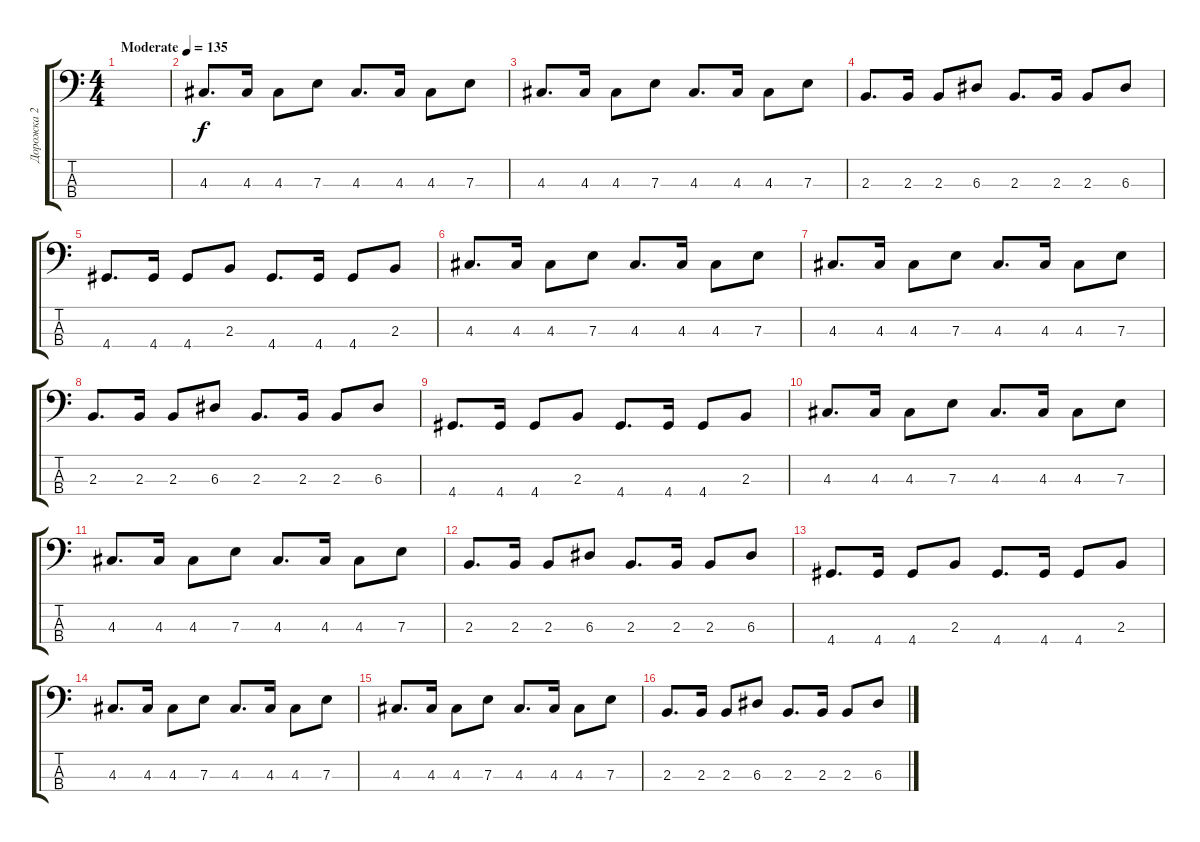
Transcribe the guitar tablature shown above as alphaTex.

\track ("Дорожка 2" "Дорожка 2") {instrument synthbass1}
\staff {score tabs}
\tuning (G2 D2 A1 E1) {hide}
\ts (4 4)
\tempo (135 "Moderate")
\clef f4
\ks c
|
4.3.8{d} 4.3.16 4.3.8 7.3.8 4.3.8{d} 4.3.16 4.3.8 7.3.8 |
4.3.8{d} 4.3.16 4.3.8 7.3.8 4.3.8{d} 4.3.16 4.3.8 7.3.8 |
2.3.8{d} 2.3.16 2.3.8 6.3.8 2.3.8{d} 2.3.16 2.3.8 6.3.8 |
4.4.8{d} 4.4.16 4.4.8 2.3.8 4.4.8{d} 4.4.16 4.4.8 2.3.8 |
4.3.8{d} 4.3.16 4.3.8 7.3.8 4.3.8{d} 4.3.16 4.3.8 7.3.8 |
4.3.8{d} 4.3.16 4.3.8 7.3.8 4.3.8{d} 4.3.16 4.3.8 7.3.8 |
2.3.8{d} 2.3.16 2.3.8 6.3.8 2.3.8{d} 2.3.16 2.3.8 6.3.8 |
4.4.8{d} 4.4.16 4.4.8 2.3.8 4.4.8{d} 4.4.16 4.4.8 2.3.8 |
4.3.8{d} 4.3.16 4.3.8 7.3.8 4.3.8{d} 4.3.16 4.3.8 7.3.8 |
4.3.8{d} 4.3.16 4.3.8 7.3.8 4.3.8{d} 4.3.16 4.3.8 7.3.8 |
2.3.8{d} 2.3.16 2.3.8 6.3.8 2.3.8{d} 2.3.16 2.3.8 6.3.8 |
4.4.8{d} 4.4.16 4.4.8 2.3.8 4.4.8{d} 4.4.16 4.4.8 2.3.8 |
4.3.8{d} 4.3.16 4.3.8 7.3.8 4.3.8{d} 4.3.16 4.3.8 7.3.8 |
4.3.8{d} 4.3.16 4.3.8 7.3.8 4.3.8{d} 4.3.16 4.3.8 7.3.8 |
2.3.8{d} 2.3.16 2.3.8 6.3.8 2.3.8{d} 2.3.16 2.3.8 6.3.8
